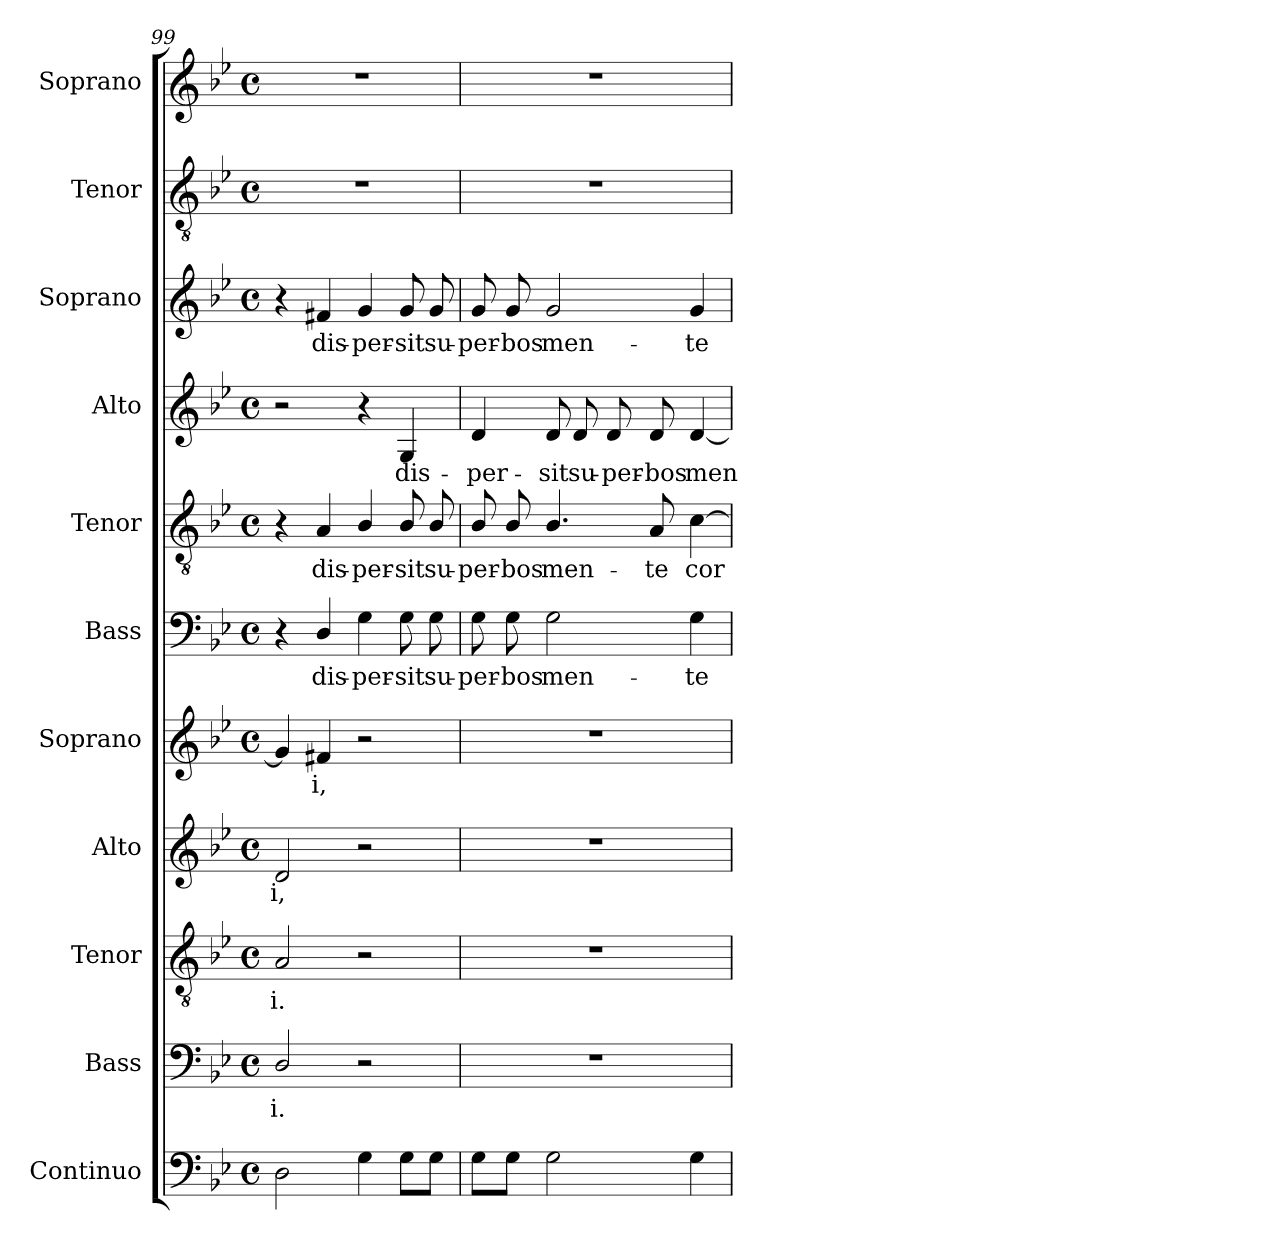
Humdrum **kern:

**kern	**kern	**text	**kern	**text	**kern	**text	**kern	**text	**kern	**text	**kern	**text	**kern	**text	**kern	**text	**kern	**kern
*part11	*part10	*part10	*part9	*part9	*part8	*part8	*part7	*part7	*part6	*part6	*part5	*part5	*part4	*part4	*part3	*part3	*part2	*part1
*staff11	*staff10	*staff10	*staff9	*staff9	*staff8	*staff8	*staff7	*staff7	*staff6	*staff6	*staff5	*staff5	*staff4	*staff4	*staff3	*staff3	*staff2	*staff1
*I"Continuo	*I"Bass	*	*I"Tenor	*	*I"Alto	*	*I"Soprano	*	*I"Bass	*	*I"Tenor	*	*I"Alto	*	*I"Soprano	*	*I"Tenor	*I"Soprano
*I'Cont.	*I'B.	*	*I'T.	*	*I'A.	*	*I'S.	*	*I'B.	*	*I'T.	*	*I'A.	*	*I'S.	*	*I'T.	*I'S.
*clefF4	*clefF4	*	*clefGv2	*	*clefG2	*	*clefG2	*	*clefF4	*	*clefGv2	*	*clefG2	*	*clefG2	*	*clefGv2	*clefG2
*	*	*	*ITrd7c12	*	*	*	*	*	*	*	*ITrd7c12	*	*	*	*	*	*ITrd7c12	*
*k[b-e-]	*k[b-e-]	*	*k[b-e-]	*	*k[b-e-]	*	*k[b-e-]	*	*k[b-e-]	*	*k[b-e-]	*	*k[b-e-]	*	*k[b-e-]	*	*k[b-e-]	*k[b-e-]
*B-:	*B-:	*	*B-:	*	*B-:	*	*B-:	*	*B-:	*	*B-:	*	*B-:	*	*B-:	*	*B-:	*B-:
*M4/4	*M4/4	*	*M4/4	*	*M4/4	*	*M4/4	*	*M4/4	*	*M4/4	*	*M4/4	*	*M4/4	*	*M4/4	*M4/4
*met(c)	*met(c)	*	*met(c)	*	*met(c)	*	*met(c)	*	*met(c)	*	*met(c)	*	*met(c)	*	*met(c)	*	*met(c)	*met(c)
=99	=99	=99	=99	=99	=99	=99	=99	=99	=99	=99	=99	=99	=99	=99	=99	=99	=99	=99
!	!	!LO:LY:b:color=#000000	!	!	!	!	!	!	!	!	!	!	!	!	!	!	!	!
!	!	!	!	!LO:LY:b:color=#000000	!	!	!	!	!	!	!	!	!	!	!	!	!	!
!	!	!	!	!	!	!LO:LY:b:color=#000000	!	!	!	!	!	!	!	!	!	!	!	!
2Di\	2Di/	-i.	2AAi/	-i.	2di/	-i,	4gi/]	.	4r	.	4r	.	2r	.	4r	.	1r	1r
!	!	!	!	!	!	!	!	!LO:LY:b:color=#000000	!	!	!	!	!	!	!	!	!	!
!	!	!	!	!	!	!	!	!	!	!LO:LY:b:color=#000000	!	!	!	!	!	!	!	!
!	!	!	!	!	!	!	!	!	!	!	!	!LO:LY:b:color=#000000	!	!	!	!	!	!
!	!	!	!	!	!	!	!	!	!	!	!	!	!	!	!	!LO:LY:b:color=#000000	!	!
.	.	.	.	.	.	.	4f#Xi/	-i,	4Di/	dis-	4AAi/	dis-	.	.	4f#Xi/	dis-	.	.
!	!	!	!	!	!	!	!	!	!	!LO:LY:b:color=#000000	!	!	!	!	!	!	!	!
!	!	!	!	!	!	!	!	!	!	!	!	!LO:LY:b:color=#000000	!	!	!	!	!	!
!	!	!	!	!	!	!	!	!	!	!	!	!	!	!	!	!LO:LY:b:color=#000000	!	!
4Gi\	2r	.	2r	.	2r	.	2r	.	4Gi\	-per-	4BB-i/	-per-	4r	.	4gi/	-per-	.	.
!	!	!	!	!	!	!	!	!	!	!LO:LY:b:color=#000000	!	!	!	!	!	!	!	!
!	!	!	!	!	!	!	!	!	!	!	!	!LO:LY:b:color=#000000	!	!	!	!	!	!
!	!	!	!	!	!	!	!	!	!	!	!	!	!	!LO:LY:b:color=#000000	!	!	!	!
!	!	!	!	!	!	!	!	!	!	!	!	!	!	!	!	!LO:LY:b:color=#000000	!	!
8Gi\L	.	.	.	.	.	.	.	.	8Gi\	-sit	8BB-i/	-sit	4Gi/	dis-	8gi/	-sit	.	.
!	!	!	!	!	!	!	!	!	!	!LO:LY:b:color=#000000	!	!	!	!	!	!	!	!
!	!	!	!	!	!	!	!	!	!	!	!	!LO:LY:b:color=#000000	!	!	!	!	!	!
!	!	!	!	!	!	!	!	!	!	!	!	!	!	!	!	!LO:LY:b:color=#000000	!	!
8Gi\J	.	.	.	.	.	.	.	.	8Gi\	su-	8BB-i/	su-	.	.	8gi/	su-	.	.
=100	=100	=100	=100	=100	=100	=100	=100	=100	=100	=100	=100	=100	=100	=100	=100	=100	=100	=100
!	!	!	!	!	!	!	!	!	!	!LO:LY:b:color=#000000	!	!	!	!	!	!	!	!
!	!	!	!	!	!	!	!	!	!	!	!	!LO:LY:b:color=#000000	!	!	!	!	!	!
!	!	!	!	!	!	!	!	!	!	!	!	!	!	!LO:LY:b:color=#000000	!	!	!	!
!	!	!	!	!	!	!	!	!	!	!	!	!	!	!	!	!LO:LY:b:color=#000000	!	!
8Gi\L	1r	.	1r	.	1r	.	1r	.	8Gi\	-per-	8BB-i/	-per-	4di/	-per-	8gi/	-per-	1r	1r
!	!	!	!	!	!	!	!	!	!	!LO:LY:b:color=#000000	!	!	!	!	!	!	!	!
!	!	!	!	!	!	!	!	!	!	!	!	!LO:LY:b:color=#000000	!	!	!	!	!	!
!	!	!	!	!	!	!	!	!	!	!	!	!	!	!	!	!LO:LY:b:color=#000000	!	!
8Gi\J	.	.	.	.	.	.	.	.	8Gi\	-bos	8BB-i/	-bos	.	.	8gi/	-bos	.	.
!	!	!	!	!	!	!	!	!	!	!LO:LY:b:color=#000000	!	!	!	!	!	!	!	!
!	!	!	!	!	!	!	!	!	!	!	!	!LO:LY:b:color=#000000	!	!	!	!	!	!
!	!	!	!	!	!	!	!	!	!	!	!	!	!	!LO:LY:b:color=#000000	!	!	!	!
!	!	!	!	!	!	!	!	!	!	!	!	!	!	!	!	!LO:LY:b:color=#000000	!	!
2Gi\	.	.	.	.	.	.	.	.	2Gi\	men-	4.BB-i/	men-	8di/	-sit	2gi/	men-	.	.
!	!	!	!	!	!	!	!	!	!	!	!	!	!	!LO:LY:b:color=#000000	!	!	!	!
.	.	.	.	.	.	.	.	.	.	.	.	.	8di/	su-	.	.	.	.
!	!	!	!	!	!	!	!	!	!	!	!	!	!	!LO:LY:b:color=#000000	!	!	!	!
.	.	.	.	.	.	.	.	.	.	.	.	.	8di/	-per-	.	.	.	.
!	!	!	!	!	!	!	!	!	!	!	!	!LO:LY:b:color=#000000	!	!	!	!	!	!
!	!	!	!	!	!	!	!	!	!	!	!	!	!	!LO:LY:b:color=#000000	!	!	!	!
.	.	.	.	.	.	.	.	.	.	.	8AAi/	-te	8di/	-bos	.	.	.	.
!	!	!	!	!	!	!	!	!	!	!LO:LY:b:color=#000000	!	!	!	!	!	!	!	!
!	!	!	!	!	!	!	!	!	!	!	!	!LO:LY:b:color=#000000	!	!	!	!	!	!
!	!	!	!	!	!	!	!	!	!	!	!	!	!	!LO:LY:b:color=#000000	!	!	!	!
!	!	!	!	!	!	!	!	!	!	!	!	!	!	!	!	!LO:LY:b:color=#000000	!	!
4Gi\	.	.	.	.	.	.	.	.	4Gi\	-te	[>4Ci\	cor-	[<4di/	men-	4gi/	-te	.	.
=	=	=	=	=	=	=	=	=	=	=	=	=	=	=	=	=	=	=
*-	*-	*-	*-	*-	*-	*-	*-	*-	*-	*-	*-	*-	*-	*-	*-	*-	*-	*-
